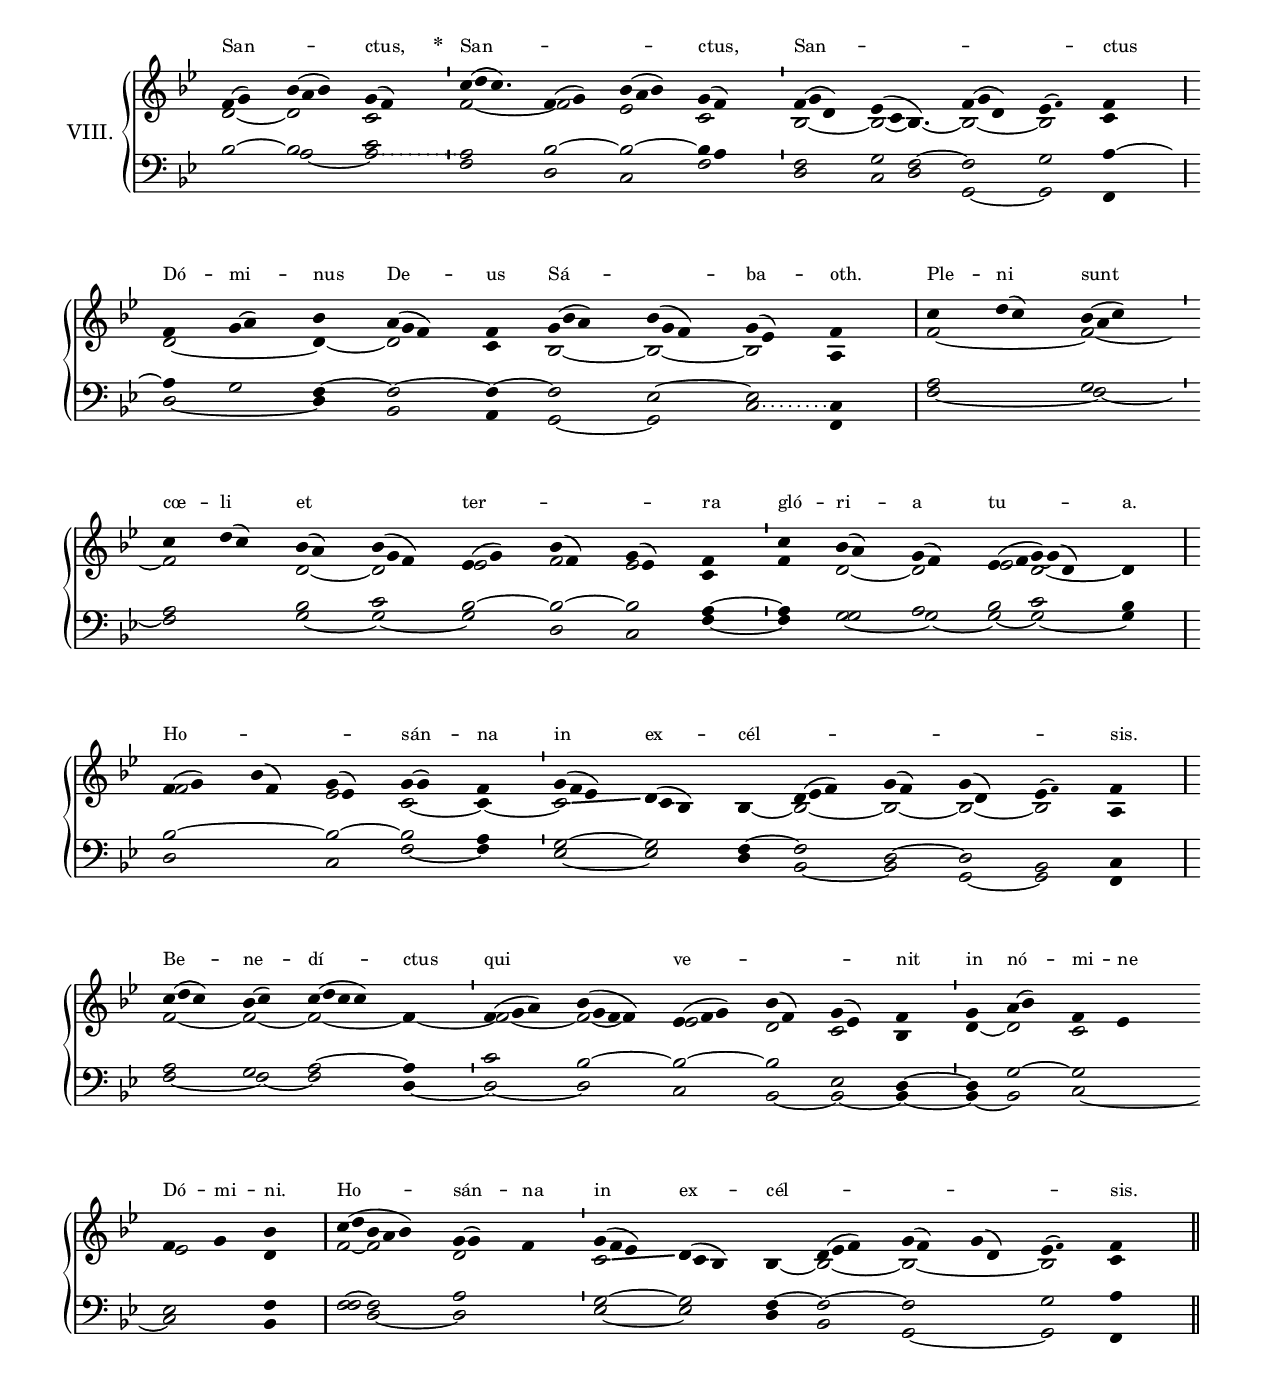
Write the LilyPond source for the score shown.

\version "2.18"
\include "gregorian.ly"
\include "noh2.ily"

%Page reference: page v.45
%(volume.page)

global = {
 \key f \mixolydian
 \cadenzaOn 
 \override Glissando #'thickness = #2.0
}

chantText = \lyricmode {
San -- _ ctus, 
\set stanza = " * " San -- _ _ ctus, San -- _ _ _ ctus 
Dó -- mi -- nus De -- us Sá -- _ ba -- oth. 
Ple -- ni sunt cœ -- li et _ ter -- _ _ ra gló -- ri -- a tu -- a. 
Ho -- _ _ sán -- na in ex -- cél -- _ _ _ _ sis. 
Be -- ne -- dí -- ctus qui _ ve -- _ _ nit in nó -- mi -- ne Dó -- mi -- ni. 
Ho -- sán -- na in ex -- cél -- _ _ _ _ sis. }

chantMusic = {
\tieDown   f'4 ( g'4) bes'4 ( a'4 bes'4) g'4 ( f'4) \divisioMinima
 c''4 ( d''4 c''4.) f'4 ( g'4) bes'4 ( a'4 bes'4) g'4 ( f'4) \divisioMinima
 f'4 ( g'4 d'4) ees'4 ( c'4 bes4.) f'4 ( g'4 d'4) ees'4 ( \once \tweak #'font-size #-4 f' ) f'4 \divisioMaior
 \forceBreak
 f'4 g'4 ( a'4) bes'4 a'4 ( g'4 f'4) f'4 g'4 ( bes'4 a'4) bes'4 ( g'4 f'4) g'4 ( ees'4) f'4 \divisioMaxima
 c''4 d''4 ( c''4) bes'4 ( a'4 c''4) \divisioMinima
 \forceBreak
 c''4 d''4 ( c''4) bes'4 ( a'4) bes'4 ( g'4 f'4) ees'4 ( g'4) bes'4 ( f'4) g'4 ( ees'4) f'4 \divisioMinima
 c''4 bes'4 ( a'4) g'4 ( f'4) ees'4 ( f'4 g'4) ~ g'4 ( d'4) d'4 \divisioMaxima
 \forceBreak
 f'4 ( g'4) bes'4 ( f'4) g'4 ( ees'4) g'4 ( g'4) f'4 \divisioMinima
 g'4 ( f'4 ees'4) d'4 ( c'4 bes4) bes4 d'4 ( ees'4 f'4) g'4 ( f'4) g'4 ( d'4) ees'4 ( \once \tweak #'font-size #-4 f' ) f'4 \divisioMaxima
 \forceBreak
 c''4 ( d''4 c''4) bes'4 ( c''4) c''4 ( d''4 c''4 c''4) f'4 \divisioMinima
 f'4 ( g'4 a'4) bes'4 ( g'4 f'4 f'4) ees'4 ( f'4 g'4) bes'4 ( f'4) g'4 ( ees'4) f'4 \divisioMinima
 g'4 a'4 ( bes'4) f'4 ees'4 \forceBreak
 f'4 g'4 bes'4 \divisioMaxima
 c''4 ( d''4 bes'4 a'4 bes'4) g'4 ( g'4) f'4 \divisioMinima
 g'4 ( f'4 ees'4) d'4 ( c'4 bes4) bes4 d'4 ( ees'4 f'4) g'4 ( f'4) g'4 ( d'4) ees'4 ( \once \tweak #'font-size #-4 f' ) f'4 \finalis

}

altoMusic = {
d'2 ~ d'2*3/2 c'2 \divisioMinima
f'2*7/4 ~ f'2 ees'2*3/2 c'2 \divisioMinima
bes2*3/2 ~ bes2 ~ bes4. ~ bes2*3/2 ~ bes2 c'4 \divisioMaior
d'2*3/2 ~ d'4 ~ d'2*3/2 c'4 bes2*3/2 ~ bes2*3/2 ~ bes2 a4 \divisioMaxima
f'2*3/2 ~ f'2*3/2 ~ \divisioMinima
f'2*3/2 d'2 ~ d'2*3/2 ees'2 f'2 ees'2 c'4 \divisioMinima
f'4 d'2 ~ d'2 ees'2 d'2*3/2 ~ d'4 \divisioMaxima
f'2*4/2 ees'2 c'2 ~ c'4 ~ \divisioMinima
c'2*3/2 -\tweak Glissando.Y-offset #-0.8 \glissando d'4 r2*2/2 bes4 ~ bes2*3/2 ~ bes2 ~ bes2 ~ bes2 a4 \divisioMaxima
f'2*3/2 ~ f'2 ~ f'2*4/2 ~ f'4 ~ \divisioMinima
f'2*3/2 ~ f'2*3/2 ~ f'4 ees'2*3/2 d'2 c'2 bes4 \divisioMinima
d'4 ~ d'2 c'2 ees'2 d'4 \divisioMaxima
f'2 ~ f'2*3/2 d'2*3/2 \divisioMinima
c'2*3/2 -\tweak Glissando.Y-offset #-0.8 \glissando d'4 r2*2/2 bes4 ~ bes2*3/2 ~ bes2*4/2 ~ bes2 c'4 \finalis
}

tenorMusic = {
bes2 ~ bes2*3/2 c'2 \divisioMinima
a2*7/4 bes2 ~ bes2*3/2 ~ bes4 a4 \divisioMinima
f2*3/2 g2 f2*3/4 ~ f2*3/2 g2 a4 ~ \divisioMaior
a4 g2 f4 ~ f2*3/2 ~ f4 ~ f2*3/2 ees2*3/2 ~ ees2 c4 \divisioMaxima
a2*3/2 g2*3/2 \divisioMinima
a2*3/2 bes2 c'2*3/2 bes2 ~ bes2 ~ bes2 a4 ~ \divisioMinima
a4 \shiftRight g2 a2 bes2 c'2*3/2 bes4 \divisioMaxima
bes2*4/2 ~ bes2 ~ bes2 a4 \divisioMinima
g2*3/2 ~ g2*3/2 f4 ~ f2*3/2 d2 ~ d2 bes,2 c4 \divisioMaxima
a2*3/2 g2 a2*4/2 ~ a4 \divisioMinima
c'2*3/2 bes2*4/2 ~ bes2*3/2 ~ bes2 ees2 d4 ~ \divisioMinima
d4 g2 ~ g2 ees2 f4 \divisioMaxima
f2 ~ f2*3/2 a2*3/2 \divisioMinima
g2*3/2 ~ g2*3/2 f4 ~ f2*3/2 ~ f2*4/2 g2 a4 \finalis
}

bassMusic = {
r2 a2*3/2 ~ a2 \divisioMinima
f2*7/4 d2 c2*3/2 f2 \divisioMinima
d2*3/2 c2 d2*3/4 g,2*3/2 ~ g,2 f,4 \divisioMaior
d2*3/2 ~ d4 bes,2*3/2 a,4 g,2*3/2 ~ g,2*3/2 c2 f,4 \divisioMaxima
f2*3/2 ~ f2*3/2 ~ \divisioMinima
f2*3/2 g2 ~ g2*3/2 ~ g2 d2 c2 f4 ~ \divisioMinima
f4 g2 ~ g2 ~ g2 ~ g2*3/2 ~ g4 \divisioMaxima
d2*4/2 c2 f2 ~ f4 \divisioMinima
ees2*3/2 ~ ees2*3/2 d4 bes,2*3/2 ~ bes,2 g,2 ~ g,2 f,4 \divisioMaxima
f2*3/2 ~ f2 ~ f2*4/2 d4 ~ \divisioMinima
d2*3/2 ~ d2*4/2 c2*3/2 bes,2 ~ bes,2 ~ bes,4 ~ \divisioMinima
bes,4 ~ bes,2 c2 ~ c2 bes,4 \divisioMaxima
\shiftRight f2 d2*3/2 ~ d2*3/2 \divisioMinima
ees2*3/2 ~ ees2*3/2 d4 bes,2*3/2 g,2*4/2 ~ g,2 f,4 \finalis
}

voiceLines = {
\voiceLineStyle


s2*5/2
\allowVoiceLineBreak
\voiceLine "down" "down" a2*2/2 a2*1/2


s2*36/2
\allowVoiceLineBreak
\voiceLine "down" "down" c2*2/2 c2*1/2


}

\score{
  <<
    \new Lyrics
    \new GrandStaff <<
      \set GrandStaff.autoBeaming = ##f
      \set GrandStaff.instrumentName = \markup \center-column {
        "VIII."
      }
      \new Staff = up <<
        \new Voice = "chant" {
          \voiceOne \global \chantMusic
        }
        \new Voice {
          \voiceTwo \global \altoMusic
        }
      >>

      \new Staff = down <<
        \clef bass
        \new Voice {
          \voiceOne \global \tenorMusic
        }
        \new Voice {
          \voiceTwo \global \bassMusic
        }
	\new Voice {
        \voiceThree \global \voiceLines
        }
      >>
    >>
    \context Lyrics {
      \lyricsto chant {
      \chantText
    }
    }
  >>
  \layout{
  }
  
}
